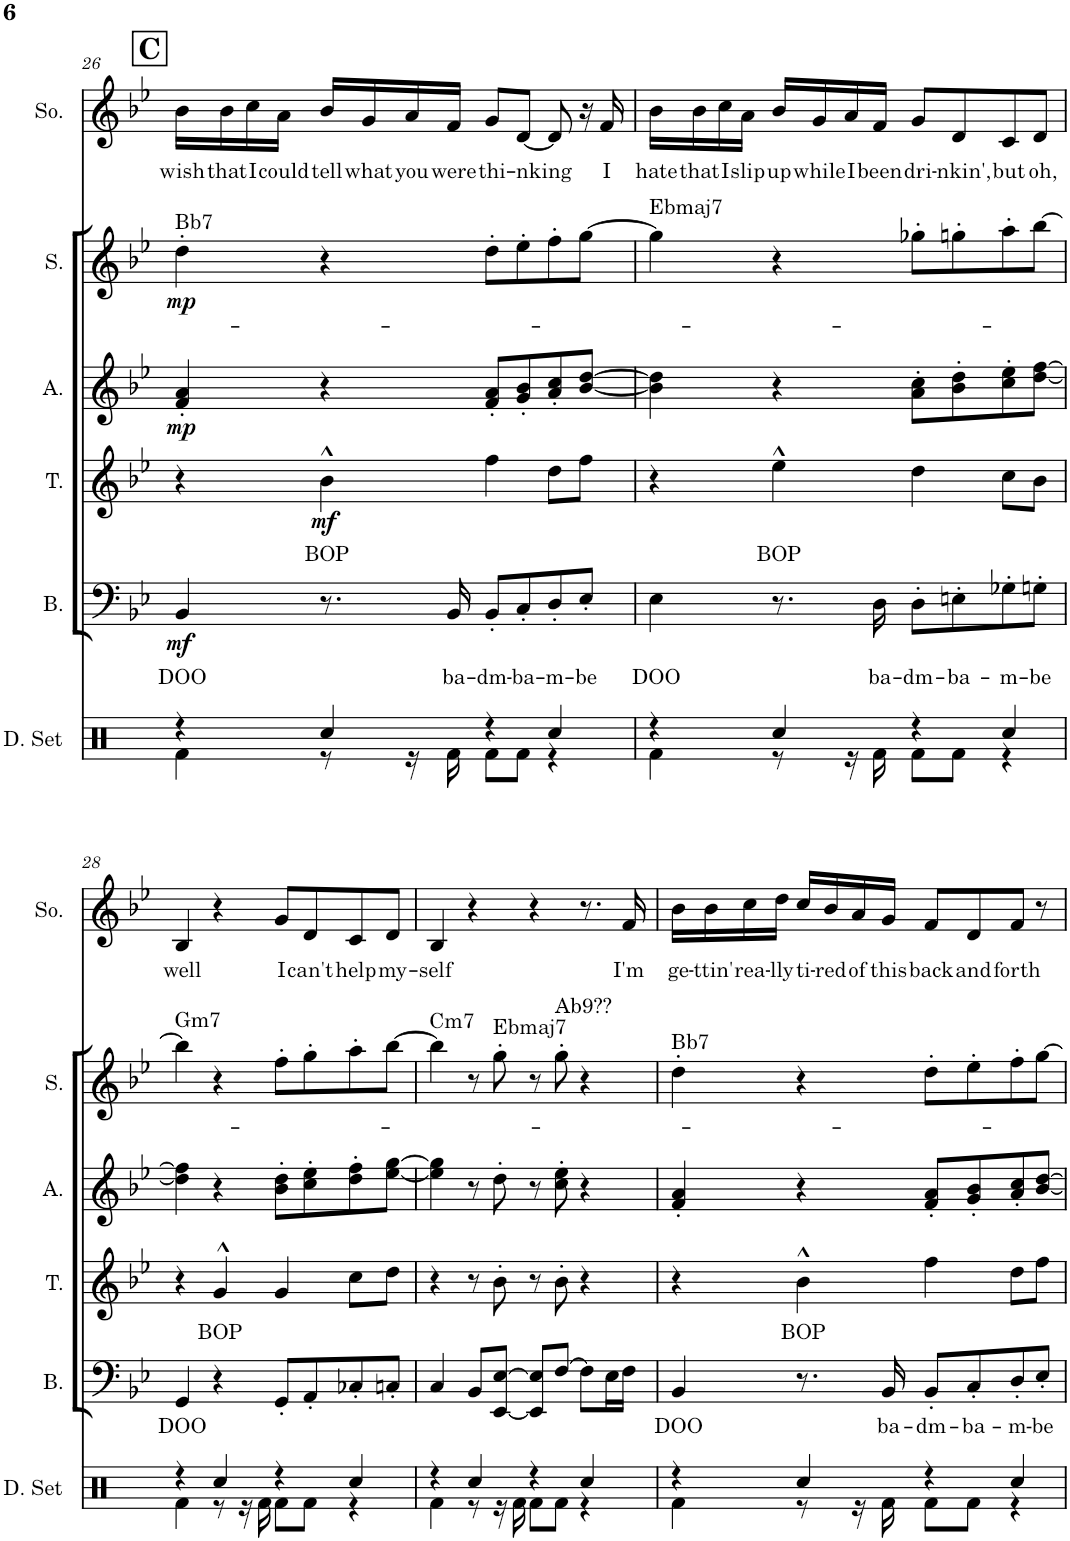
**kern	**kern	**text	**dynam	**kern	**text	**dynam	**kern	**dynam	**kern	**dynam	**kern	**text
*part6	*part5	*part5	*part5	*part4	*part4	*part4	*part3	*part3	*part2	*part2	*part1	*part1
*staff6	*staff5	*staff5	*staff5	*staff4	*staff4	*staff4	*staff3	*staff3	*staff2	*staff2	*staff1	*staff1
*I"Drumset	*I"Bae-ss	*	*	*I"Tenor	*	*	*I"Alto	*	*I"Suss-pranos	*	*I"S(owo)	*
*I'D. Set	*I'B.	*	*	*I'T.	*	*	*I'A.	*	*I'S.	*	*I'So.	*
!!LO:PB:g=z
*clefX	*clefF4	*	*	*clefG2	*	*	*clefG2	*	*clefG2	*	*clefG2	*
*k[]	*k[b-e-]	*	*	*k[b-e-]	*	*	*k[b-e-]	*	*k[b-e-]	*	*k[b-e-]	*
*M4/4	*M4/4	*	*	*M4/4	*	*	*M4/4	*	*M4/4	*	*M4/4	*
!!LO:REH:place=s1:a:B:cj:fs=14:t=C
=26	=26	=26	=26	=26	=26	=26	=26	=26	=26	=26	=26	=26
*^	*	*	*	*	*	*	*	*	*	*	*	*
!	!	!	!	!	!	!	!	!	!	!LO:TX:a:t=Bb7	!	!	!
!	!	!	!LO:LY:b	!LO:DY:b	!	!	!	!	!LO:DY:b	!	!LO:DY:b	!	!LO:LY:b
4r	4Rf\	4BB-/	DOO	mf	4r	.	.	4f/' 4a/'	mp	4dd'\	mp	16b-\LL	wish
!	!	!	!	!	!	!	!	!	!	!	!	!	!LO:LY:b
.	.	.	.	.	.	.	.	.	.	.	.	16b-\	that
!	!	!	!	!	!	!	!	!	!	!	!	!	!LO:LY:b
.	.	.	.	.	.	.	.	.	.	.	.	16cc\	I
!	!	!	!	!	!	!	!	!	!	!	!	!	!LO:LY:b
.	.	.	.	.	.	.	.	.	.	.	.	16a\JJ	could
!	!	!	!	!	!	!LO:LY:b	!LO:DY:b	!	!	!	!	!	!LO:LY:b
4Rcc/	8r	8.r	.	.	4b-^^\	BOP	mf	4r	.	4r	.	16b-/LL	tell
!	!	!	!	!	!	!	!	!	!	!	!	!	!LO:LY:b
.	.	.	.	.	.	.	.	.	.	.	.	16g/	what
!	!	!	!	!	!	!	!	!	!	!	!	!	!LO:LY:b
.	16r	.	.	.	.	.	.	.	.	.	.	16a/	you
!	!	!	!LO:LY:b	!	!	!	!	!	!	!	!	!	!LO:LY:b
.	16Rf\	16BB-/	ba-	.	.	.	.	.	.	.	.	16f/JJ	were
!	!	!	!LO:LY:b	!	!	!	!	!	!	!	!	!	!LO:LY:b
4r	8Rf\L	8BB-'/L	-dm-	.	4ff\	.	.	8f/' 8a/'L	.	8dd'\L	.	8g/L	thi-
!	!	!	!LO:LY:b	!	!	!	!	!	!	!	!	!	!LO:LY:b
.	8Rf\J	8C'/	-ba-	.	.	.	.	8g/' 8b-/'	.	8ee-'\	.	[8d/J	-nking
!	!	!	!LO:LY:b	!	!	!	!	!	!	!	!	!	!
4Rcc/	4r	8D'/	-m-	.	8dd\L	.	.	8a/' 8cc/'	.	8ff'\	.	8d/]	.
!	!	!	!LO:LY:b	!	!	!	!	!	!	!	!	!	!
.	.	8E-'/J	-be	.	8ff\J	.	.	[8b-/ [8dd/J	.	[8gg\J	.	16r	.
!	!	!	!	!	!	!	!	!	!	!	!	!	!LO:LY:b
.	.	.	.	.	.	.	.	.	.	.	.	16f/	I
=27	=27	=27	=27	=27	=27	=27	=27	=27	=27	=27	=27	=27	=27
!	!	!	!	!	!	!	!	!	!	!LO:TX:a:t=Ebmaj7	!	!	!
!	!	!	!LO:LY:b	!	!	!	!	!	!	!	!	!	!LO:LY:b
4r	4Rf\	4E-\	DOO	.	4r	.	.	4b-\] 4dd\]	.	4gg\]	.	16b-\LL	hate
!	!	!	!	!	!	!	!	!	!	!	!	!	!LO:LY:b
.	.	.	.	.	.	.	.	.	.	.	.	16b-\	that
!	!	!	!	!	!	!	!	!	!	!	!	!	!LO:LY:b
.	.	.	.	.	.	.	.	.	.	.	.	16cc\	I
!	!	!	!	!	!	!	!	!	!	!	!	!	!LO:LY:b
.	.	.	.	.	.	.	.	.	.	.	.	16a\JJ	slip
!	!	!	!	!	!	!LO:LY:b	!	!	!	!	!	!	!LO:LY:b
4Rcc/	8r	8.r	.	.	4ee-^^\	BOP	.	4r	.	4r	.	16b-/LL	up
!	!	!	!	!	!	!	!	!	!	!	!	!	!LO:LY:b
.	.	.	.	.	.	.	.	.	.	.	.	16g/	while
!	!	!	!	!	!	!	!	!	!	!	!	!	!LO:LY:b
.	16r	.	.	.	.	.	.	.	.	.	.	16a/	I
!	!	!	!LO:LY:b	!	!	!	!	!	!	!	!	!	!LO:LY:b
.	16Rf\	16D\	ba-	.	.	.	.	.	.	.	.	16f/JJ	been
!	!	!	!LO:LY:b	!	!	!	!	!	!	!	!	!	!LO:LY:b
4r	8Rf\L	8D'\L	-dm-	.	4dd\	.	.	8a\' 8cc\'L	.	8gg-X'\L	.	8g/L	dri-
!	!	!	!LO:LY:b	!	!	!	!	!	!	!	!	!	!LO:LY:b
.	8Rf\J	8En'\	-ba-	.	.	.	.	8b-\' 8dd\'	.	8ggn'\	.	8d/	-nkin',
!	!	!	!LO:LY:b	!	!	!	!	!	!	!	!	!	!LO:LY:b
4Rcc/	4r	8G-X'\	-m-	.	8cc\L	.	.	8cc\' 8ee-\'	.	8aa'\	.	8c/	but
!	!	!	!LO:LY:b	!	!	!	!	!	!	!	!	!	!LO:LY:b
.	.	8Gn'\J	-be	.	8b-\J	.	.	[8dd\ [8ff\J	.	[8bb-\J	.	8d/J	oh,
!!LO:LB:g=z
=28	=28	=28	=28	=28	=28	=28	=28	=28	=28	=28	=28	=28	=28
!	!	!	!	!	!	!	!	!	!	!LO:TX:a:t=Gm7	!	!	!
!	!	!	!LO:LY:b	!	!	!	!	!	!	!	!	!	!LO:LY:b
4r	4Rf\	4GG/	DOO	.	4r	.	.	4dd\] 4ff\]	.	4bb-\]	.	4B-/	well
!	!	!	!	!	!	!LO:LY:b	!	!	!	!	!	!	!
4Rcc/	8r	4r	.	.	4g^^/	BOP	.	4r	.	4r	.	4r	.
.	16r	.	.	.	.	.	.	.	.	.	.	.	.
.	16Rf\	.	.	.	.	.	.	.	.	.	.	.	.
!	!	!	!	!	!	!	!	!	!	!	!	!	!LO:LY:b
4r	8Rf\L	8GG'/L	.	.	4g/	.	.	8b-\' 8dd\'L	.	8ff'\L	.	8g/L	I
!	!	!	!	!	!	!	!	!	!	!	!	!	!LO:LY:b
.	8Rf\J	8AA'/	.	.	.	.	.	8cc\' 8ee-\'	.	8gg'\	.	8d/	can't
!	!	!	!	!	!	!	!	!	!	!	!	!	!LO:LY:b
4Rcc/	4r	8C-X'/	.	.	8cc\L	.	.	8dd\' 8ff\'	.	8aa'\	.	8c/	help
!	!	!	!	!	!	!	!	!	!	!	!	!	!LO:LY:b
.	.	8Cn'/J	.	.	8dd\J	.	.	[8ee-\ [8gg\J	.	[8bb-\J	.	8d/J	my-
=29	=29	=29	=29	=29	=29	=29	=29	=29	=29	=29	=29	=29	=29
!	!	!	!	!	!	!	!	!	!	!LO:TX:a:t=Cm7	!	!	!
!	!	!	!	!	!	!	!	!	!	!	!	!	!LO:LY:b
4r	4Rf\	4C/	.	.	4r	.	.	4ee-\] 4gg\]	.	4bb-\]	.	4B-/	-self
4Rcc/	8r	8BB-/L	.	.	8r	.	.	8r	.	8r	.	4r	.
!	!	!	!	!	!	!	!	!	!	!LO:TX:a:t=Ebmaj7	!	!	!
.	16r	[8EE-/ [8E-/J	.	.	8b-'\	.	.	8dd'\	.	8gg'\	.	.	.
.	16Rf\	.	.	.	.	.	.	.	.	.	.	.	.
4r	8Rf\L	8EE-/] 8E-/]L	.	.	8r	.	.	8r	.	8r	.	4r	.
!	!	!	!	!	!	!	!	!	!	!LO:TX:a:t=Ab9??	!	!	!
.	8Rf\J	[8F/J	.	.	8b-'\	.	.	8cc\' 8ee-\'	.	8gg'\	.	.	.
4Rcc/	4r	8F\L]	.	.	4r	.	.	4r	.	4r	.	8.r	.
.	.	16E-\L	.	.	.	.	.	.	.	.	.	.	.
!	!	!	!	!	!	!	!	!	!	!	!	!	!LO:LY:b
.	.	16F\JJ	.	.	.	.	.	.	.	.	.	16f/	I'm
=30	=30	=30	=30	=30	=30	=30	=30	=30	=30	=30	=30	=30	=30
!	!	!	!	!	!	!	!	!	!	!LO:TX:a:t=Bb7	!	!	!
!	!	!	!LO:LY:b	!	!	!	!	!	!	!	!	!	!LO:LY:b
4r	4Rf\	4BB-/	DOO	.	4r	.	.	4f/' 4a/'	.	4dd'\	.	16b-\LL	ge-
!	!	!	!	!	!	!	!	!	!	!	!	!	!LO:LY:b
.	.	.	.	.	.	.	.	.	.	.	.	16b-\	-ttin'
!	!	!	!	!	!	!	!	!	!	!	!	!	!LO:LY:b
.	.	.	.	.	.	.	.	.	.	.	.	16cc\	rea-
!	!	!	!	!	!	!	!	!	!	!	!	!	!LO:LY:b
.	.	.	.	.	.	.	.	.	.	.	.	16dd\JJ	-lly
!	!	!	!	!	!	!LO:LY:b	!	!	!	!	!	!	!LO:LY:b
4Rcc/	8r	8.r	.	.	4b-^^\	BOP	.	4r	.	4r	.	16cc/LL	ti-
!	!	!	!	!	!	!	!	!	!	!	!	!	!LO:LY:b
.	.	.	.	.	.	.	.	.	.	.	.	16b-/	-red
!	!	!	!	!	!	!	!	!	!	!	!	!	!LO:LY:b
.	16r	.	.	.	.	.	.	.	.	.	.	16a/	of
!	!	!	!LO:LY:b	!	!	!	!	!	!	!	!	!	!LO:LY:b
.	16Rf\	16BB-/	ba-	.	.	.	.	.	.	.	.	16g/JJ	this
!	!	!	!LO:LY:b	!	!	!	!	!	!	!	!	!	!LO:LY:b
4r	8Rf\L	8BB-'/L	-dm-	.	4ff\	.	.	8f/' 8a/'L	.	8dd'\L	.	8f/L	back
!	!	!	!LO:LY:b	!	!	!	!	!	!	!	!	!	!LO:LY:b
.	8Rf\J	8C'/	-ba-	.	.	.	.	8g/' 8b-/'	.	8ee-'\	.	8d/	and
!	!	!	!LO:LY:b	!	!	!	!	!	!	!	!	!	!LO:LY:b
4Rcc/	4r	8D'/	-m-	.	8dd\L	.	.	8a/' 8cc/'	.	8ff'\	.	8f/J	forth
!	!	!	!LO:LY:b	!	!	!	!	!	!	!	!	!	!
.	.	8E-'/J	-be	.	8ff\J	.	.	[8b-/ [8dd/J	.	[8gg\J	.	8r	.
*v	*v	*	*	*	*	*	*	*	*	*	*	*	*
=	=	=	=	=	=	=	=	=	=	=	=	=
*-	*-	*-	*-	*-	*-	*-	*-	*-	*-	*-	*-	*-
